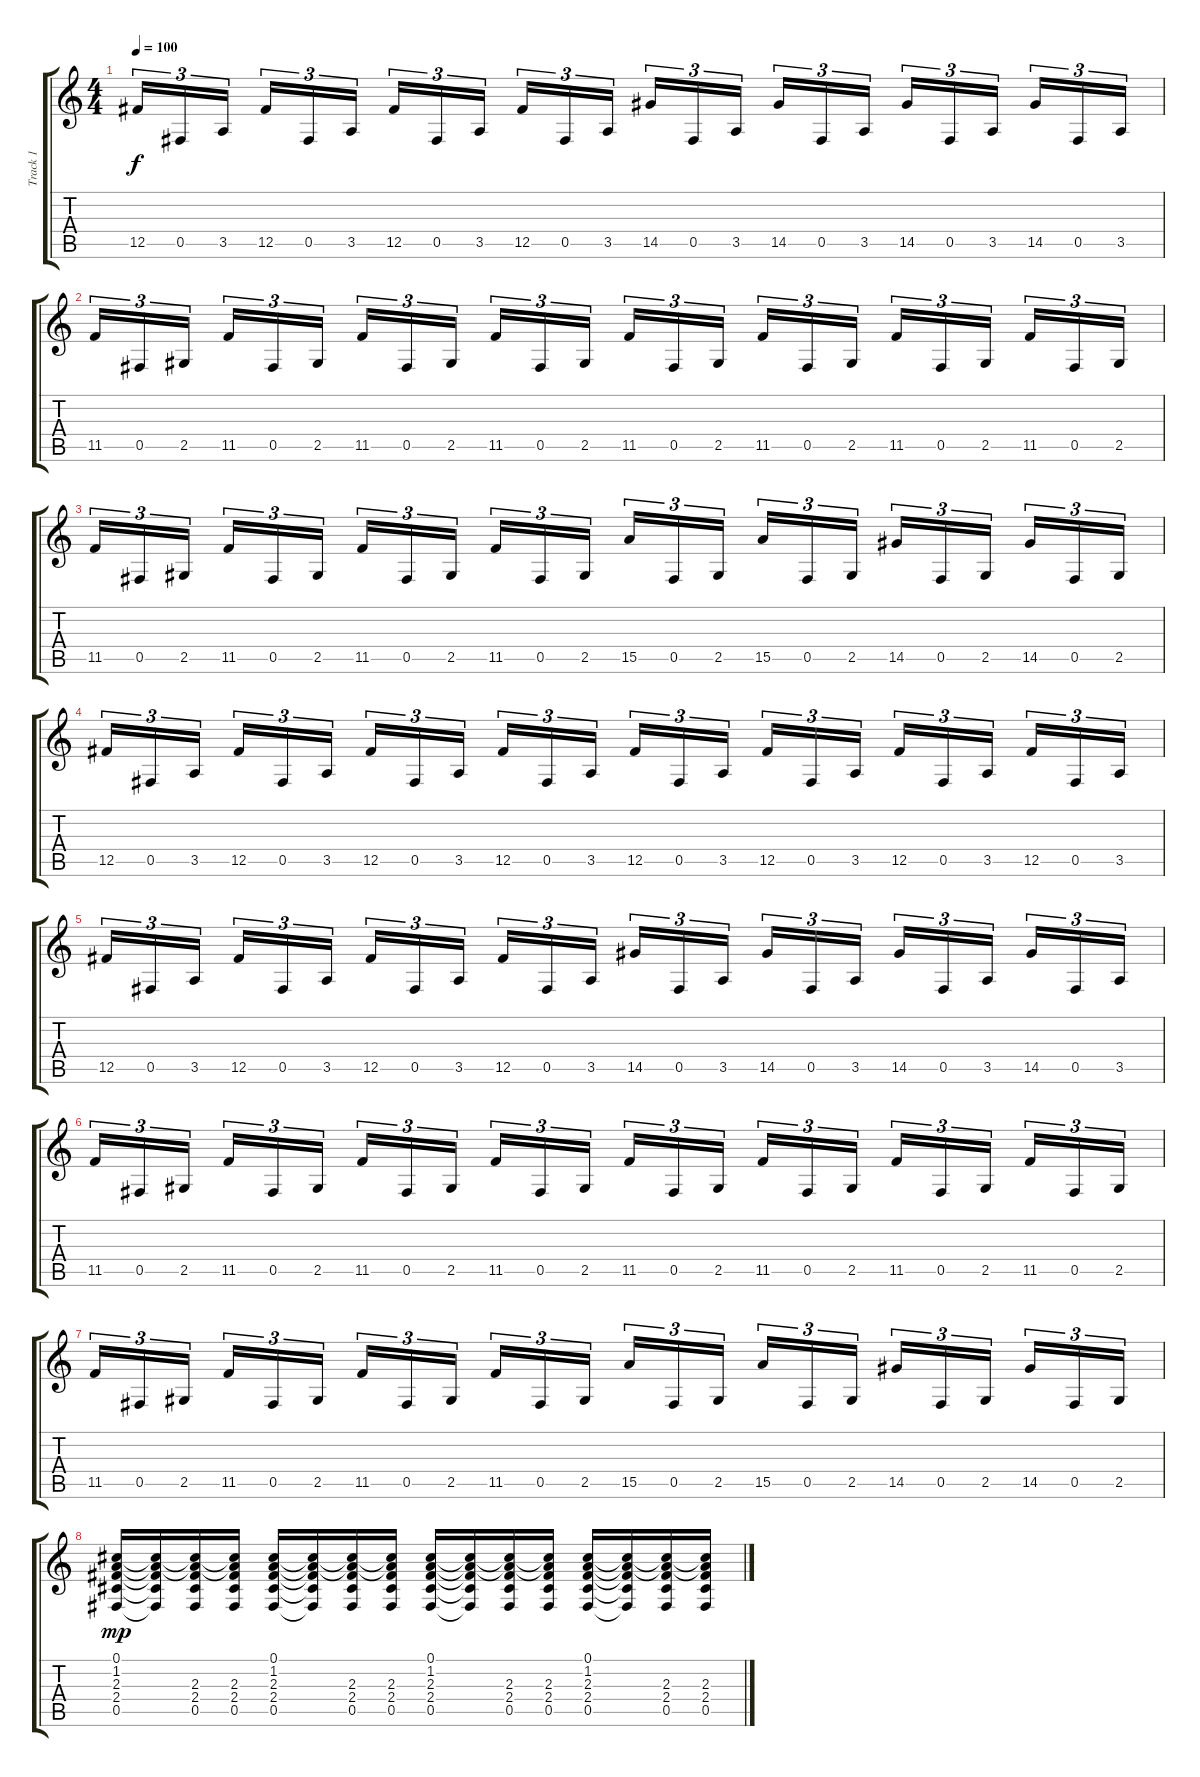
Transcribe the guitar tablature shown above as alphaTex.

\track ("Track 1" "Track 1") {instrument distortionguitar}
\staff {score tabs}
\tuning (Db4 Ab3 E3 B2 Gb2 B1) {hide}
\ts (4 4)
\tempo 100
\clef g2
\ks c
12.5.16{tu (3 2) dy f} 0.5.16{tu (3 2)} 3.5.16{tu (3 2) beam splitsecondary} 12.5.16{tu (3 2)} 0.5.16{tu (3 2)} 3.5.16{tu (3 2)} 12.5.16{tu (3 2)} 0.5.16{tu (3 2)} 3.5.16{tu (3 2) beam splitsecondary} 12.5.16{tu (3 2)} 0.5.16{tu (3 2)} 3.5.16{tu (3 2)} 14.5.16{tu (3 2)} 0.5.16{tu (3 2)} 3.5.16{tu (3 2) beam splitsecondary} 14.5.16{tu (3 2)} 0.5.16{tu (3 2)} 3.5.16{tu (3 2)} 14.5.16{tu (3 2)} 0.5.16{tu (3 2)} 3.5.16{tu (3 2) beam splitsecondary} 14.5.16{tu (3 2)} 0.5.16{tu (3 2)} 3.5.16{tu (3 2)} |
11.5.16{tu (3 2)} 0.5.16{tu (3 2)} 2.5.16{tu (3 2) beam splitsecondary} 11.5.16{tu (3 2)} 0.5.16{tu (3 2)} 2.5.16{tu (3 2)} 11.5.16{tu (3 2)} 0.5.16{tu (3 2)} 2.5.16{tu (3 2) beam splitsecondary} 11.5.16{tu (3 2)} 0.5.16{tu (3 2)} 2.5.16{tu (3 2)} 11.5.16{tu (3 2)} 0.5.16{tu (3 2)} 2.5.16{tu (3 2) beam splitsecondary} 11.5.16{tu (3 2)} 0.5.16{tu (3 2)} 2.5.16{tu (3 2)} 11.5.16{tu (3 2)} 0.5.16{tu (3 2)} 2.5.16{tu (3 2) beam splitsecondary} 11.5.16{tu (3 2)} 0.5.16{tu (3 2)} 2.5.16{tu (3 2)} |
11.5.16{tu (3 2)} 0.5.16{tu (3 2)} 2.5.16{tu (3 2) beam splitsecondary} 11.5.16{tu (3 2)} 0.5.16{tu (3 2)} 2.5.16{tu (3 2)} 11.5.16{tu (3 2)} 0.5.16{tu (3 2)} 2.5.16{tu (3 2) beam splitsecondary} 11.5.16{tu (3 2)} 0.5.16{tu (3 2)} 2.5.16{tu (3 2)} 15.5.16{tu (3 2)} 0.5.16{tu (3 2)} 2.5.16{tu (3 2) beam splitsecondary} 15.5.16{tu (3 2)} 0.5.16{tu (3 2)} 2.5.16{tu (3 2)} 14.5.16{tu (3 2)} 0.5.16{tu (3 2)} 2.5.16{tu (3 2) beam splitsecondary} 14.5.16{tu (3 2)} 0.5.16{tu (3 2)} 2.5.16{tu (3 2)} |
12.5.16{tu (3 2)} 0.5.16{tu (3 2)} 3.5.16{tu (3 2) beam splitsecondary} 12.5.16{tu (3 2)} 0.5.16{tu (3 2)} 3.5.16{tu (3 2)} 12.5.16{tu (3 2)} 0.5.16{tu (3 2)} 3.5.16{tu (3 2) beam splitsecondary} 12.5.16{tu (3 2)} 0.5.16{tu (3 2)} 3.5.16{tu (3 2)} 12.5.16{tu (3 2)} 0.5.16{tu (3 2)} 3.5.16{tu (3 2) beam splitsecondary} 12.5.16{tu (3 2)} 0.5.16{tu (3 2)} 3.5.16{tu (3 2)} 12.5.16{tu (3 2)} 0.5.16{tu (3 2)} 3.5.16{tu (3 2) beam splitsecondary} 12.5.16{tu (3 2)} 0.5.16{tu (3 2)} 3.5.16{tu (3 2)} |
12.5.16{tu (3 2)} 0.5.16{tu (3 2)} 3.5.16{tu (3 2) beam splitsecondary} 12.5.16{tu (3 2)} 0.5.16{tu (3 2)} 3.5.16{tu (3 2)} 12.5.16{tu (3 2)} 0.5.16{tu (3 2)} 3.5.16{tu (3 2) beam splitsecondary} 12.5.16{tu (3 2)} 0.5.16{tu (3 2)} 3.5.16{tu (3 2)} 14.5.16{tu (3 2)} 0.5.16{tu (3 2)} 3.5.16{tu (3 2) beam splitsecondary} 14.5.16{tu (3 2)} 0.5.16{tu (3 2)} 3.5.16{tu (3 2)} 14.5.16{tu (3 2)} 0.5.16{tu (3 2)} 3.5.16{tu (3 2) beam splitsecondary} 14.5.16{tu (3 2)} 0.5.16{tu (3 2)} 3.5.16{tu (3 2)} |
11.5.16{tu (3 2)} 0.5.16{tu (3 2)} 2.5.16{tu (3 2) beam splitsecondary} 11.5.16{tu (3 2)} 0.5.16{tu (3 2)} 2.5.16{tu (3 2)} 11.5.16{tu (3 2)} 0.5.16{tu (3 2)} 2.5.16{tu (3 2) beam splitsecondary} 11.5.16{tu (3 2)} 0.5.16{tu (3 2)} 2.5.16{tu (3 2)} 11.5.16{tu (3 2)} 0.5.16{tu (3 2)} 2.5.16{tu (3 2) beam splitsecondary} 11.5.16{tu (3 2)} 0.5.16{tu (3 2)} 2.5.16{tu (3 2)} 11.5.16{tu (3 2)} 0.5.16{tu (3 2)} 2.5.16{tu (3 2) beam splitsecondary} 11.5.16{tu (3 2)} 0.5.16{tu (3 2)} 2.5.16{tu (3 2)} |
11.5.16{tu (3 2)} 0.5.16{tu (3 2)} 2.5.16{tu (3 2) beam splitsecondary} 11.5.16{tu (3 2)} 0.5.16{tu (3 2)} 2.5.16{tu (3 2)} 11.5.16{tu (3 2)} 0.5.16{tu (3 2)} 2.5.16{tu (3 2) beam splitsecondary} 11.5.16{tu (3 2)} 0.5.16{tu (3 2)} 2.5.16{tu (3 2)} 15.5.16{tu (3 2)} 0.5.16{tu (3 2)} 2.5.16{tu (3 2) beam splitsecondary} 15.5.16{tu (3 2)} 0.5.16{tu (3 2)} 2.5.16{tu (3 2)} 14.5.16{tu (3 2)} 0.5.16{tu (3 2)} 2.5.16{tu (3 2) beam splitsecondary} 14.5.16{tu (3 2)} 0.5.16{tu (3 2)} 2.5.16{tu (3 2)} |
(0.1 1.2 2.3 2.4 0.5).16{dy mp} (0.1{t} 1.2{t} 2.3{t} 2.4{t} 0.5{t}).16 (0.1{t} 1.2{t} 2.3 2.4 0.5).16 (0.1{t} 1.2{t} 2.3 2.4 0.5).16 (0.1 1.2 2.3 2.4 0.5).16 (0.1{t} 1.2{t} 2.3{t} 2.4{t} 0.5{t}).16 (0.1{t} 1.2{t} 2.3 2.4 0.5).16 (0.1{t} 1.2{t} 2.3 2.4 0.5).16 (0.1 1.2 2.3 2.4 0.5).16 (0.1{t} 1.2{t} 2.3{t} 2.4{t} 0.5{t}).16 (0.1{t} 1.2{t} 2.3 2.4 0.5).16 (0.1{t} 1.2{t} 2.3 2.4 0.5).16 (0.1 1.2 2.3 2.4 0.5).16 (0.1{t} 1.2{t} 2.3{t} 2.4{t} 0.5{t}).16 (0.1{t} 1.2{t} 2.3 2.4 0.5).16 (0.1{t} 1.2{t} 2.3 2.4 0.5).16
